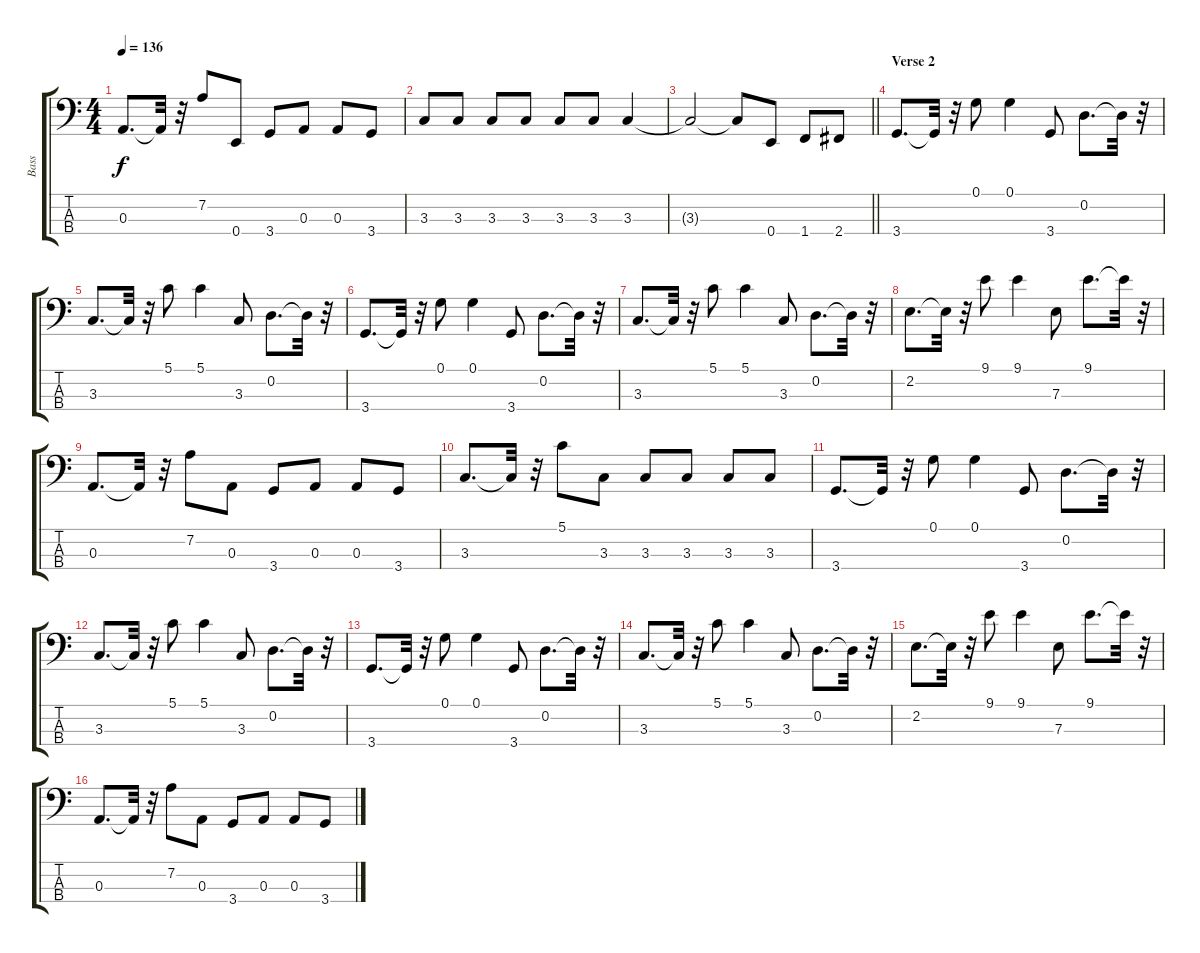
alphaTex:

\track ("Bass" "Bass") {instrument electricbasspick}
\staff {score tabs}
\tuning (G2 D2 A1 E1) {hide}
\ts (4 4)
\tempo 136
\clef f4
\ks c
0.3.8{d dy f} 0.3{t}.32 r.32 7.2.8 0.4.8 3.4.8 0.3.8 0.3.8 3.4.8 |
3.3.8 3.3.8 3.3.8 3.3.8 3.3.8 3.3.8 3.3.4 |
\barLineRight lightlight
3.3{t}.2 3.3{t}.8 0.4.8 1.4.8 2.4.8 |
\section ("" "Verse 2")
3.4.8{d} 3.4{t}.32 r.32 0.1.8 0.1.4 3.4.8 0.2.8{d} 0.2{t}.32 r.32 |
3.3.8{d} 3.3{t}.32 r.32 5.1.8 5.1.4 3.3.8 0.2.8{d} 0.2{t}.32 r.32 |
3.4.8{d} 3.4{t}.32 r.32 0.1.8 0.1.4 3.4.8 0.2.8{d} 0.2{t}.32 r.32 |
3.3.8{d} 3.3{t}.32 r.32 5.1.8 5.1.4 3.3.8 0.2.8{d} 0.2{t}.32 r.32 |
2.2.8{d} 2.2{t}.32 r.32 9.1.8 9.1.4 7.3.8 9.1.8{d} 9.1{t}.32 r.32 |
0.3.8{d} 0.3{t}.32 r.32 7.2.8 0.3.8 3.4.8 0.3.8 0.3.8 3.4.8 |
3.3.8{d} 3.3{t}.32 r.32 5.1.8 3.3.8 3.3.8 3.3.8 3.3.8 3.3.8 |
3.4.8{d} 3.4{t}.32 r.32 0.1.8 0.1.4 3.4.8 0.2.8{d} 0.2{t}.32 r.32 |
3.3.8{d} 3.3{t}.32 r.32 5.1.8 5.1.4 3.3.8 0.2.8{d} 0.2{t}.32 r.32 |
3.4.8{d} 3.4{t}.32 r.32 0.1.8 0.1.4 3.4.8 0.2.8{d} 0.2{t}.32 r.32 |
3.3.8{d} 3.3{t}.32 r.32 5.1.8 5.1.4 3.3.8 0.2.8{d} 0.2{t}.32 r.32 |
2.2.8{d} 2.2{t}.32 r.32 9.1.8 9.1.4 7.3.8 9.1.8{d} 9.1{t}.32 r.32 |
0.3.8{d} 0.3{t}.32 r.32 7.2.8 0.3.8 3.4.8 0.3.8 0.3.8 3.4.8
